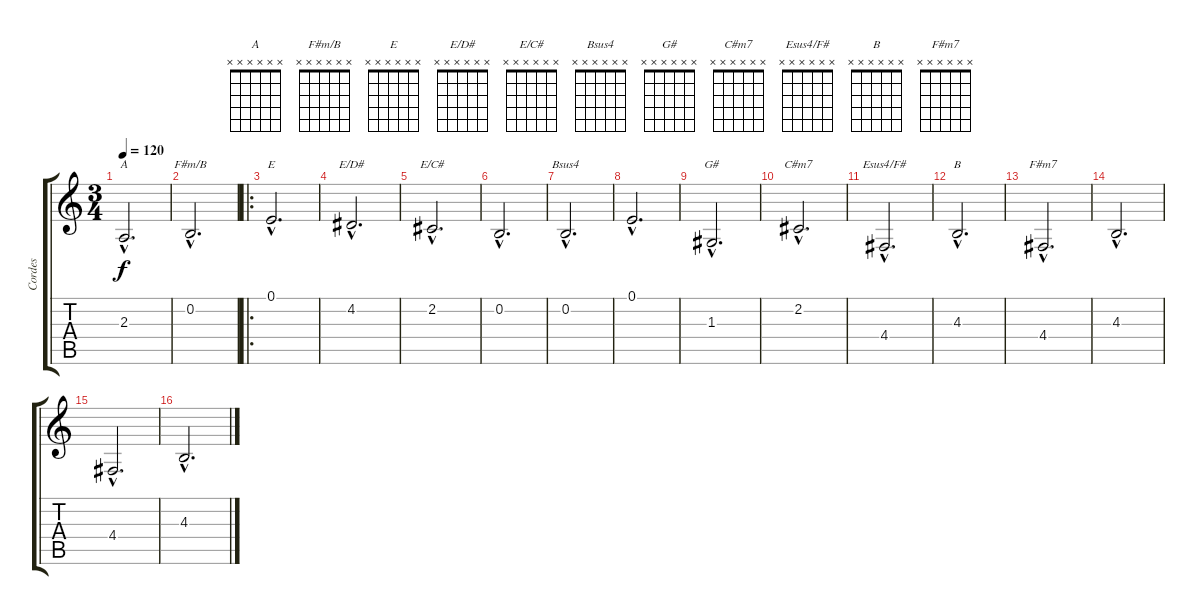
\track ("Cordes" "Cordes") {instrument stringensemble1}
\staff {score tabs}
\tuning (E4 B3 G3 D3 A2 E2) {hide}
\chord ("A" x x x x x x) {firstfret 0}
\chord ("F#m/B" x x x x x x) {firstfret 0}
\chord ("E" x x x x x x) {firstfret 0}
\chord ("E/D#" x x x x x x) {firstfret 0}
\chord ("E/C#" x x x x x x) {firstfret 0}
\chord ("Bsus4" x x x x x x) {firstfret 0}
\chord ("G#" x x x x x x) {firstfret 0}
\chord ("C#m7" x x x x x x) {firstfret 0}
\chord ("Esus4/F#" x x x x x x) {firstfret 0}
\chord ("B" x x x x x x) {firstfret 0}
\chord ("F#m7" x x x x x x) {firstfret 0}
\ts (3 4)
\tempo 120
\clef g2
\ks c
2.3{hac}.2{d ch "A" dy f} |
0.2{hac}.2{d ch "F#m/B"} |
\ro
0.1{hac}.2{d ch "E"} |
4.2{hac}.2{d ch "E/D#"} |
2.2{hac}.2{d ch "E/C#"} |
0.2{hac}.2{d} |
0.2{hac}.2{d ch "Bsus4"} |
0.1{hac}.2{d} |
1.3{hac}.2{d ch "G#"} |
2.2{hac}.2{d ch "C#m7"} |
4.4{hac}.2{d ch "Esus4/F#"} |
4.3{hac}.2{d ch "B"} |
4.4{hac}.2{d ch "F#m7"} |
4.3{hac}.2{d} |
4.4{hac}.2{d} |
4.3{hac}.2{d}
